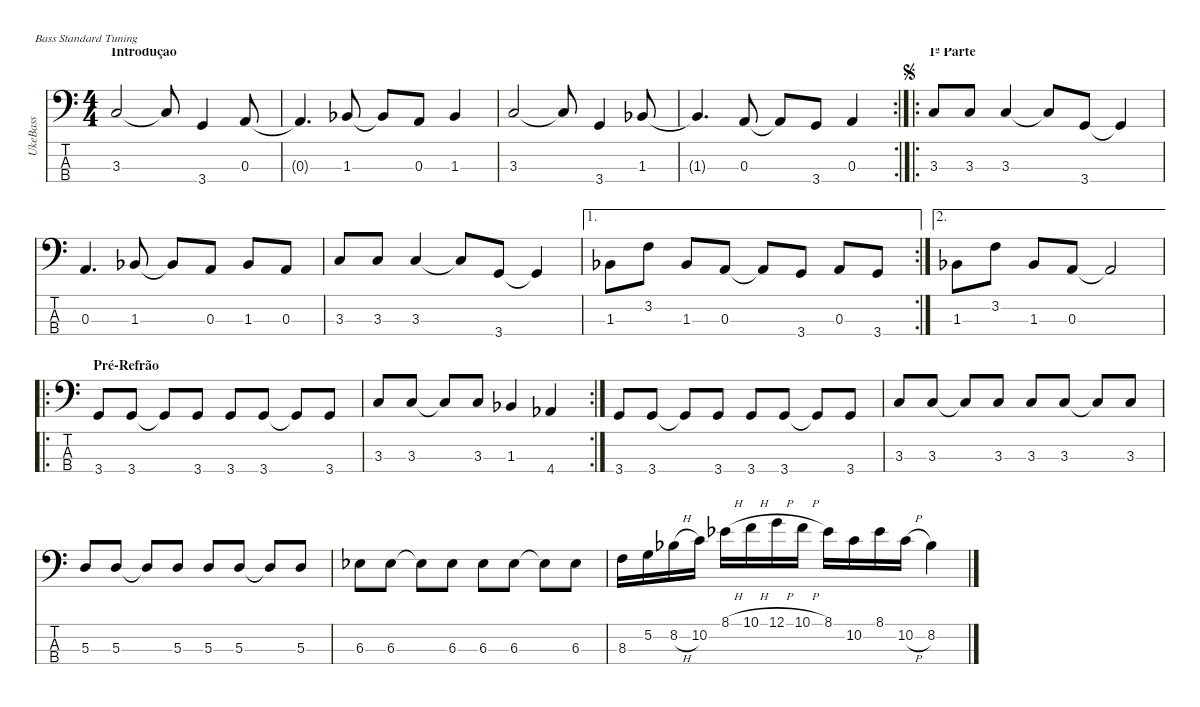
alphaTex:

\defaultSystemsLayout 4
\hideDynamics
\bracketExtendMode nobrackets
\otherSystemsTrackNameOrientation horizontal
\defaultBarNumberDisplay Hide
\track ("Acoustic Bass" "UkeBass") {instrument acousticbass}
\staff {score tabs}
\tuning (G2 D2 A1 E1)
\ts (4 4)
\section ("" "Introdução")
\tempo (100 hide)
\clef f4
\ks c
3.3.2{dy mf instrument acousticbass beam Up} 3.3{t}.8{beam Up} 3.4.4{beam Up} 0.3.8{beam Up} |
0.3{t}.4{d beam Up} 1.3{acc b}.8{beam Up} 1.3{t acc b}.8{beam Up} 0.3.8{beam Up} 1.3{acc b}.4{beam Up} |
3.3.2{beam Up} 3.3{t}.8{beam Up} 3.4.4{beam Up} 1.3{acc b}.8{beam Up} |
\rc 2
1.3{t acc b}.4{d beam Up} 0.3.8{beam Up} 0.3{t}.8{beam Up} 3.4.8{beam Up} 0.3.4{beam Up} |
\ro
\section ("" "1ª Parte")
\jump segno
3.3.8{beam Up} 3.3.8{beam Up} 3.3.4{beam Up} 3.3{t}.8{beam Up} 3.4.8{beam Up} 3.4{t}.4{beam Up} |
0.3.4{d beam Up} 1.3{acc b}.8{beam Up} 1.3{t acc b}.8{beam Up} 0.3.8{beam Up} 1.3{acc b}.8{beam Up} 0.3.8{beam Up} |
3.3.8{beam Up} 3.3.8{beam Up} 3.3.4{beam Up} 3.3{t}.8{beam Up} 3.4.8{beam Up} 3.4{t}.4{beam Up} |
\ae 1
\rc 2
1.3{acc b}.8{beam Down} 3.2.8{beam Down} 1.3{acc b}.8{beam Up} 0.3.8{beam Up} 0.3{t}.8{beam Up} 3.4.8{beam Up} 0.3.8{beam Up} 3.4.8{beam Up} |
\ae 2
1.3{acc b}.8{beam Down} 3.2.8{beam Down} 1.3{acc b}.8{beam Up} 0.3.8{beam Up} 0.3{t}.2{beam Up} |
\ro
\section ("" "Pré-Refrão")
3.4.8{beam Up} 3.4.8{beam Up} 3.4{t}.8{beam Up} 3.4.8{beam Up} 3.4.8{beam Up} 3.4.8{beam Up} 3.4{t}.8{beam Up} 3.4.8{beam Up} |
\rc 2
3.3.8{beam Up} 3.3.8{beam Up} 3.3{t}.8{beam Up} 3.3.8{beam Up} 1.3{acc b}.4{beam Up} 4.4{acc b}.4{beam Up} |
3.4.8{beam Up} 3.4.8{beam Up} 3.4{t}.8{beam Up} 3.4.8{beam Up} 3.4.8{beam Up} 3.4.8{beam Up} 3.4{t}.8{beam Up} 3.4.8{beam Up} |
3.3.8{beam Up} 3.3.8{beam Up} 3.3{t}.8{beam Up} 3.3.8{beam Up} 3.3.8{beam Up} 3.3.8{beam Up} 3.3{t}.8{beam Up} 3.3.8{beam Up} |
5.3.8{beam Up} 5.3.8{beam Up} 5.3{t}.8{beam Up} 5.3.8{beam Up} 5.3.8{beam Up} 5.3.8{beam Up} 5.3{t}.8{beam Up} 5.3.8{beam Up} |
6.3{acc b}.8{beam Down} 6.3{acc b}.8{beam Down} 6.3{t acc b}.8{beam Down} 6.3{acc b}.8{beam Down} 6.3{acc b}.8{beam Down} 6.3{acc b}.8{beam Down} 6.3{t acc b}.8{beam Down} 6.3{acc b}.8{beam Down} |
8.3{h}.16{beam Down} 5.2.16{beam Down} 8.2{h acc b}.16{beam Down} 10.2.16{beam Down} 8.1{h acc b}.16{beam Down} 10.1{h}.16{beam Down} 12.1{h}.16{beam Down} 10.1{h}.16{beam Down} 8.1{acc b}.16{beam Down} 10.2.16{beam Down} 8.1{acc b}.16{beam Down} 10.2{h}.16{beam Down} 8.2{acc b}.4{beam Down}
